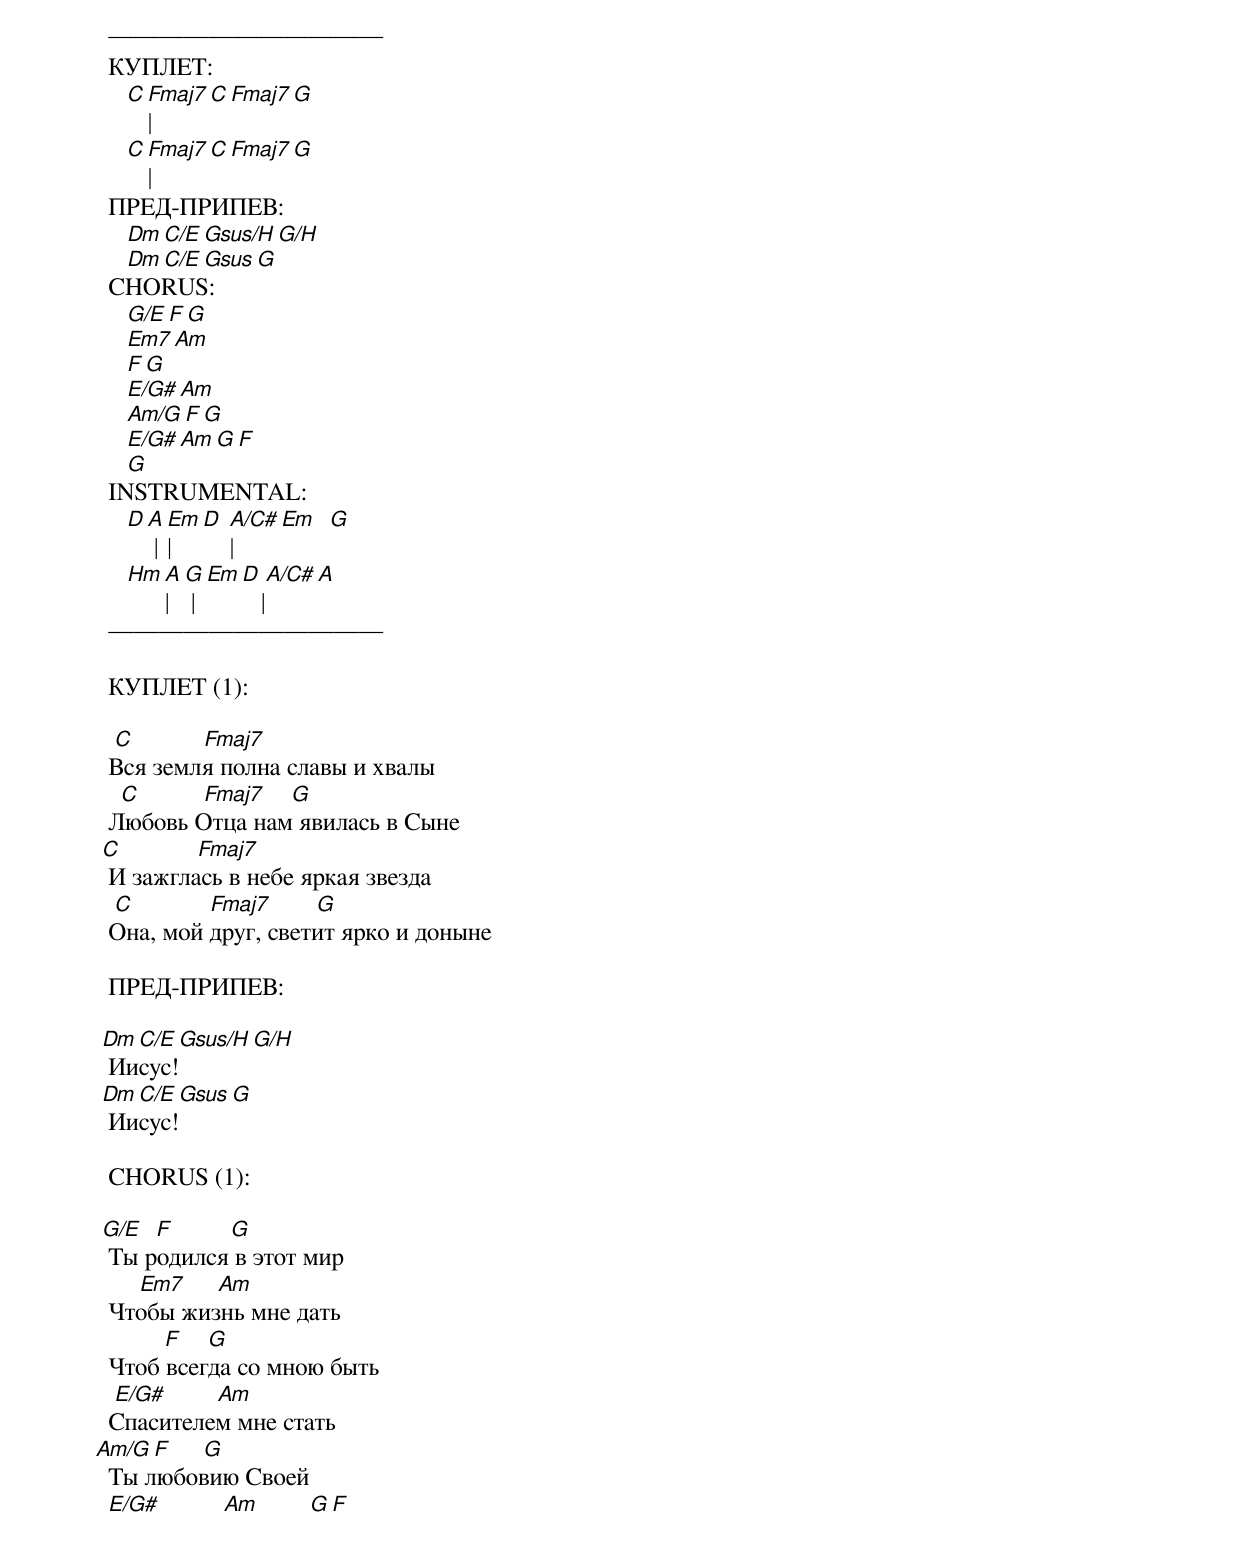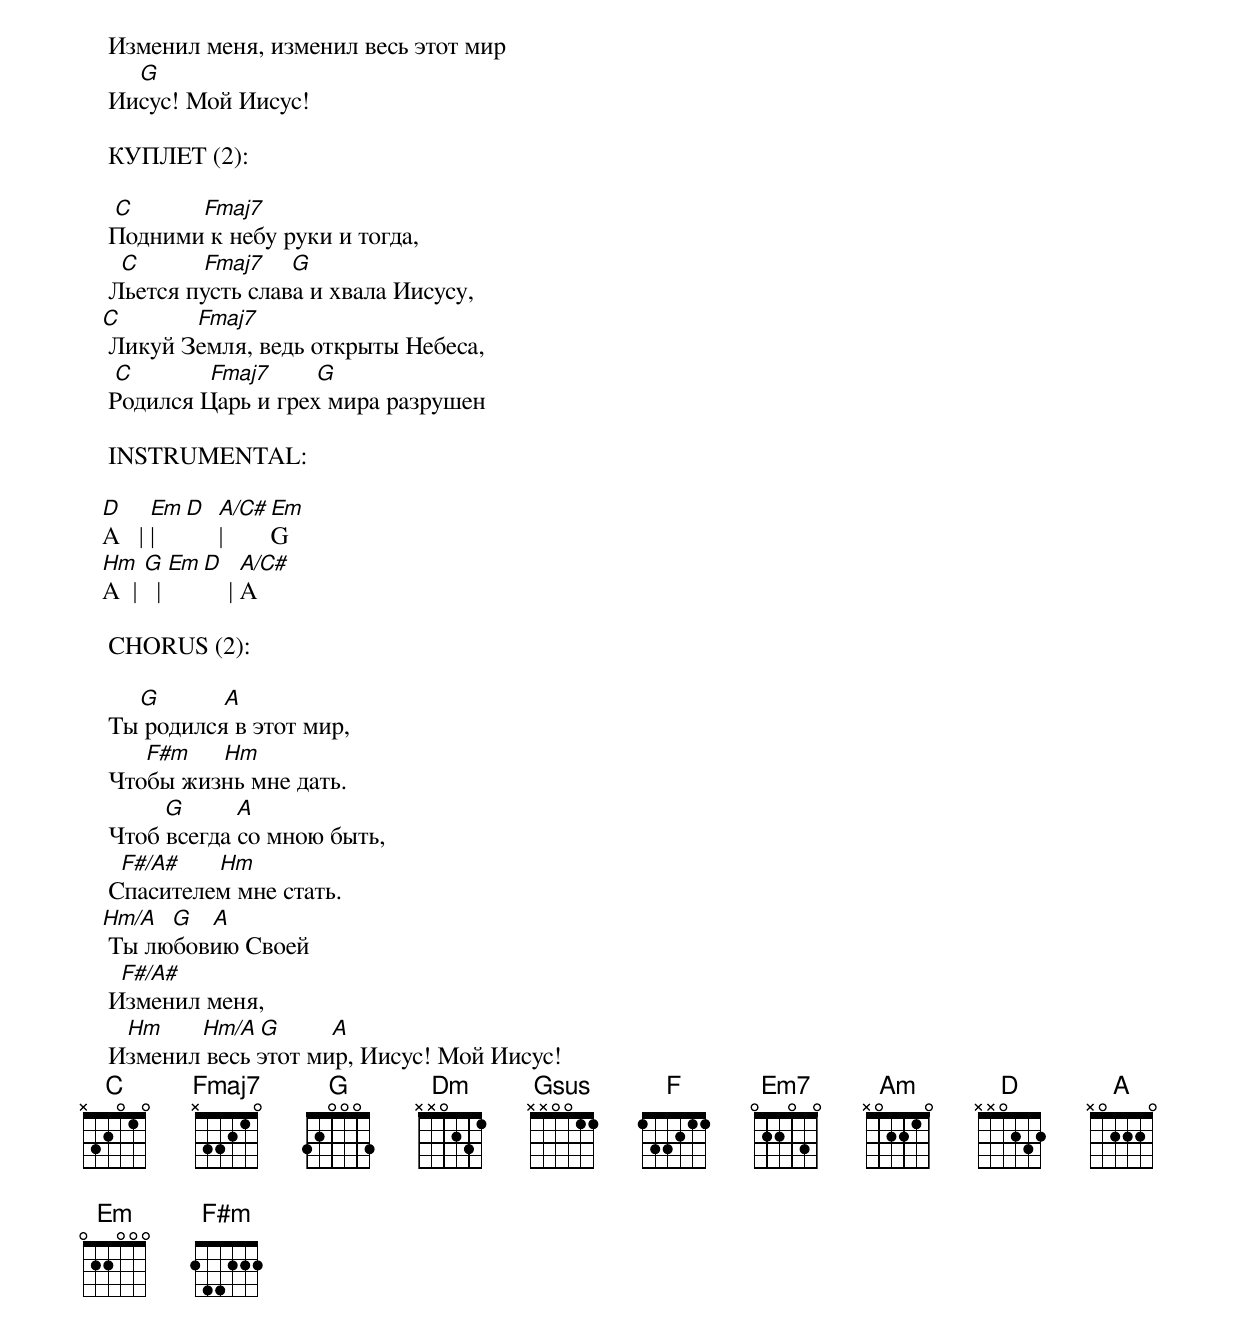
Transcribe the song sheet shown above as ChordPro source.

    ───────────
    КУПЛЕТ:
       [C][Fmaj7]|[C][Fmaj7][G]
       [C][Fmaj7]|[C][Fmaj7][G]
    ПРЕД-ПРИПЕВ:
       [Dm][C/E][Gsus/H][G/H]
       [Dm][C/E][Gsus][G]
    CHORUS:
       [G/E][F][G]
       [Em7][Am]
       [F][G]
       [E/G#][Am]
       [Am/G][F][G]
       [E/G#][Am][G][F]
       [G]
    INSTRUMENTAL:
       [D][A] |[Em]|[D] [A/C#]|[Em]  [G]
       [Hm][A]|[G] |[Em][D]   |[A/C#][A]
    ───────────

    КУПЛЕТ (1):

     [C]           [Fmaj7]
    Вся земля полна славы и хвалы
      [C]          [Fmaj7]    [G]
    Любовь Отца нам явилась в Сыне
   [C]            [Fmaj7]
    И зажглась в небе яркая звезда
     [C]            [Fmaj7]       [G]
    Она, мой друг, светит ярко и доныне

    ПРЕД-ПРИПЕВ:

   [Dm][C/E][Gsus/H][G/H]
    Иисус!
   [Dm][C/E][Gsus][G]
    Иисус!

    CHORUS (1):

   [G/E]  [F]         [G]
    Ты родился в этот мир
         [Em7]     [Am]
    Чтобы жизнь мне дать
             [F]    [G]
    Чтоб всегда со мною быть
     [E/G#]        [Am]
    Спасителем мне стать
  [Am/G][F]     [G]
    Ты любовию Своей
    [E/G#]          [Am]        [G][F]
    Изменил меня, изменил весь этот мир
         [G]
    Иисус! Мой Иисус!

    КУПЛЕТ (2):

     [C]           [Fmaj7]
    Подними к небу руки и тогда,
      [C]          [Fmaj7]    [G]
    Льется пусть слава и хвала Иисусу,
   [C]            [Fmaj7]
    Ликуй Земля, ведь открыты Небеса,
     [C]            [Fmaj7]       [G]
    Родился Царь и грех мира разрушен

    INSTRUMENTAL:

   [D]A   | [Em]|[D]  [A/C#]|[Em]G
   [Hm]A  | [G]  | [Em][D]    | [A/C#]A

    CHORUS (2):

         [G]          [A]
    Ты родился в этот мир,
          [F#m]     [Hm]
    Чтобы жизнь мне дать.
             [G]        [A]
    Чтоб всегда со мною быть,
      [F#/A#]      [Hm]
    Спасителем мне стать.
   [Hm/A]  [G]   [A]
    Ты любовию Своей
      [F#/A#]
    Изменил меня,
       [Hm]      [Hm/A][G]        [A]
    Изменил весь этот мир, Иисус! Мой Иисус!
